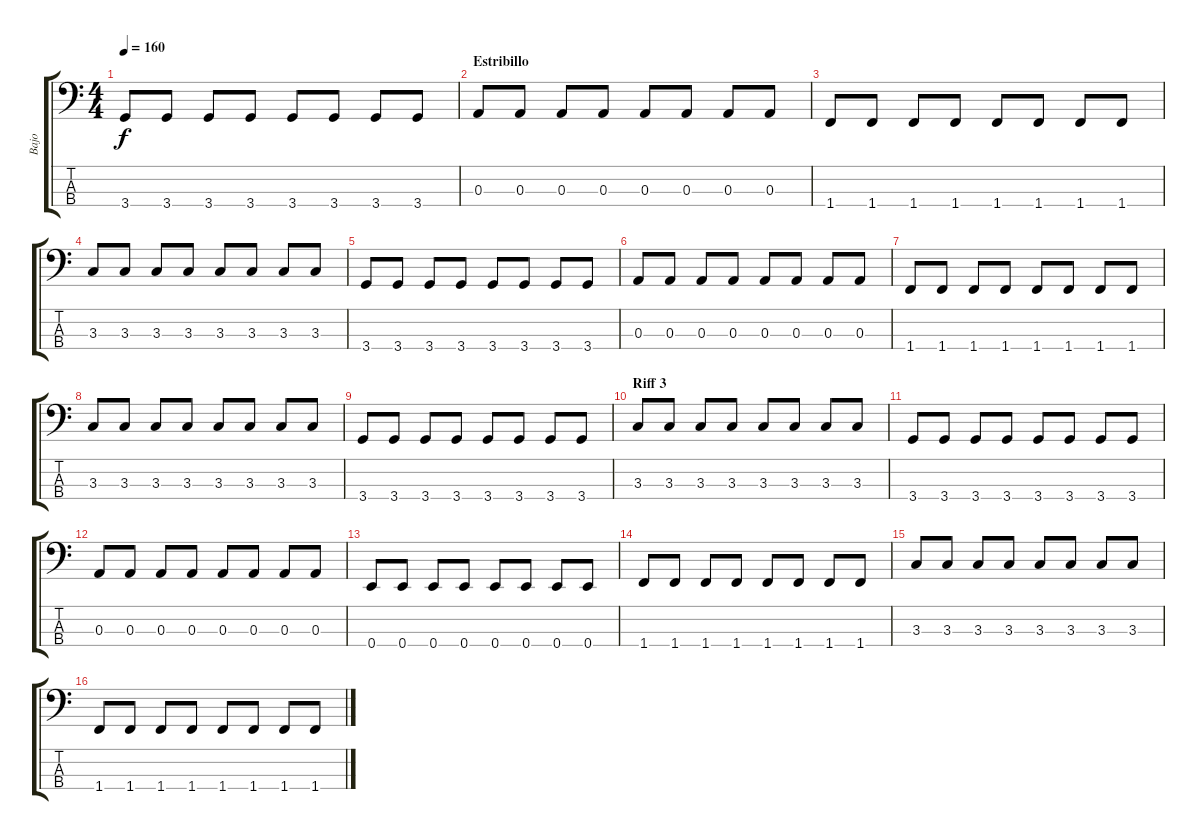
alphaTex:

\track ("Bajo" "Bajo") {instrument electricbassfinger}
\staff {score tabs}
\tuning (G2 D2 A1 E1) {hide}
\ts (4 4)
\tempo 160
\clef f4
\ks c
3.4.8{dy f} 3.4.8 3.4.8 3.4.8 3.4.8 3.4.8 3.4.8 3.4.8 |
\section ("" "Estribillo")
0.3.8 0.3.8 0.3.8 0.3.8 0.3.8 0.3.8 0.3.8 0.3.8 |
1.4.8 1.4.8 1.4.8 1.4.8 1.4.8 1.4.8 1.4.8 1.4.8 |
3.3.8 3.3.8 3.3.8 3.3.8 3.3.8 3.3.8 3.3.8 3.3.8 |
3.4.8 3.4.8 3.4.8 3.4.8 3.4.8 3.4.8 3.4.8 3.4.8 |
0.3.8 0.3.8 0.3.8 0.3.8 0.3.8 0.3.8 0.3.8 0.3.8 |
1.4.8 1.4.8 1.4.8 1.4.8 1.4.8 1.4.8 1.4.8 1.4.8 |
3.3.8 3.3.8 3.3.8 3.3.8 3.3.8 3.3.8 3.3.8 3.3.8 |
3.4.8 3.4.8 3.4.8 3.4.8 3.4.8 3.4.8 3.4.8 3.4.8 |
\section ("" "Riff 3")
3.3.8 3.3.8 3.3.8 3.3.8 3.3.8 3.3.8 3.3.8 3.3.8 |
3.4.8 3.4.8 3.4.8 3.4.8 3.4.8 3.4.8 3.4.8 3.4.8 |
0.3.8 0.3.8 0.3.8 0.3.8 0.3.8 0.3.8 0.3.8 0.3.8 |
0.4.8 0.4.8 0.4.8 0.4.8 0.4.8 0.4.8 0.4.8 0.4.8 |
1.4.8 1.4.8 1.4.8 1.4.8 1.4.8 1.4.8 1.4.8 1.4.8 |
3.3.8 3.3.8 3.3.8 3.3.8 3.3.8 3.3.8 3.3.8 3.3.8 |
1.4.8 1.4.8 1.4.8 1.4.8 1.4.8 1.4.8 1.4.8 1.4.8
